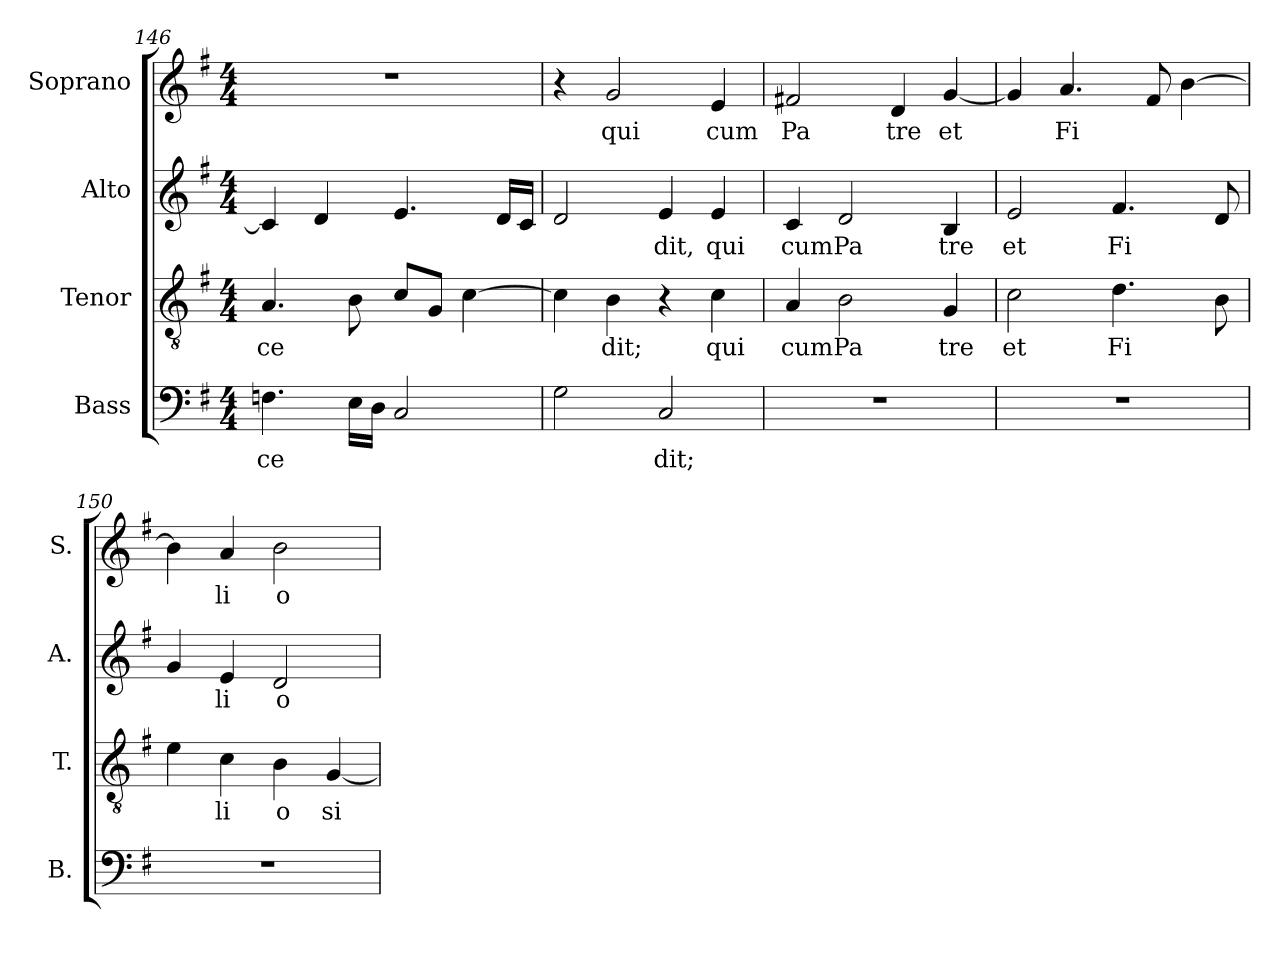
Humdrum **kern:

**kern	**text	**kern	**text	**kern	**text	**kern	**text
*part4	*part4	*part3	*part3	*part2	*part2	*part1	*part1
*staff4	*staff4	*staff3	*staff3	*staff2	*staff2	*staff1	*staff1
*I"Bass	*	*I"Tenor	*	*I"Alto	*	*I"Soprano	*
*I'B.	*	*I'T.	*	*I'A.	*	*I'S.	*
*clefF4	*	*clefGv2	*	*clefG2	*	*clefG2	*
*	*	*ITrd7c12	*	*	*	*	*
*k[f#]	*	*k[f#]	*	*k[f#]	*	*k[f#]	*
*G:	*	*G:	*	*G:	*	*G:	*
*M4/4	*	*M4/4	*	*M4/4	*	*M4/4	*
=146	=146	=146	=146	=146	=146	=146	=146
!	!LO:LY:b:color=#000000	!	!	!	!	!	!
!	!	!	!LO:LY:b:color=#000000	!	!	!	!
4.Fni\	ce	4.AAi/	ce	4ci/]	.	1r	.
.	.	.	.	4di/	.	.	.
16Ei\LL	.	8BBi\	.	.	.	.	.
16Di\JJ	.	.	.	.	.	.	.
2Ci/	.	8Ci/L	.	4.ei/	.	.	.
.	.	8GGi/J	.	.	.	.	.
.	.	[4Ci\	.	.	.	.	.
.	.	.	.	16di/LL	.	.	.
.	.	.	.	16ci/JJ	.	.	.
=147	=147	=147	=147	=147	=147	=147	=147
2Gi\	.	4Ci\]	.	2di/	.	4r	.
!	!	!	!LO:LY:b:color=#000000	!	!	!	!
!	!	!	!	!	!	!	!LO:LY:b:color=#000000
.	.	4BBi\	dit;	.	.	2gi/	qui
!	!LO:LY:b:color=#000000	!	!	!	!	!	!
!	!	!	!	!	!LO:LY:b:color=#000000	!	!
2Ci/	dit;	4r	.	4ei/	dit,	.	.
!	!	!	!LO:LY:b:color=#000000	!	!	!	!
!	!	!	!	!	!LO:LY:b:color=#000000	!	!
!	!	!	!	!	!	!	!LO:LY:b:color=#000000
.	.	4Ci\	qui	4ei/	qui	4ei/	cum
=148	=148	=148	=148	=148	=148	=148	=148
!	!	!	!LO:LY:b:color=#000000	!	!	!	!
!	!	!	!	!	!LO:LY:b:color=#000000	!	!
!	!	!	!	!	!	!	!LO:LY:b:color=#000000
1r	.	4AAi/	cum	4ci/	cum	2f#Xi/	Pa
!	!	!	!LO:LY:b:color=#000000	!	!	!	!
!	!	!	!	!	!LO:LY:b:color=#000000	!	!
.	.	2BBi\	Pa	2di/	Pa	.	.
!	!	!	!	!	!	!	!LO:LY:b:color=#000000
.	.	.	.	.	.	4di/	tre
!	!	!	!LO:LY:b:color=#000000	!	!	!	!
!	!	!	!	!	!LO:LY:b:color=#000000	!	!
!	!	!	!	!	!	!	!LO:LY:b:color=#000000
.	.	4GGi/	tre	4Bi/	tre	[4gi/	et
!!LO:LB:g=z
=149	=149	=149	=149	=149	=149	=149	=149
!	!	!	!LO:LY:b:color=#000000	!	!	!	!
!	!	!	!	!	!LO:LY:b:color=#000000	!	!
1r	.	2Ci\	et	2ei/	et	4gi/]	.
!	!	!	!	!	!	!	!LO:LY:b:color=#000000
.	.	.	.	.	.	4.ai/	Fi
!	!	!	!LO:LY:b:color=#000000	!	!	!	!
!	!	!	!	!	!LO:LY:b:color=#000000	!	!
.	.	4.Di\	Fi	4.f#i/	Fi	.	.
.	.	.	.	.	.	8f#i/	.
.	.	.	.	.	.	[4bi\	.
.	.	8BBi\	.	8di/	.	.	.
=150	=150	=150	=150	=150	=150	=150	=150
1r	.	4Ei\	.	4gi/	.	4bi\]	.
!	!	!	!LO:LY:b:color=#000000	!	!	!	!
!	!	!	!	!	!LO:LY:b:color=#000000	!	!
!	!	!	!	!	!	!	!LO:LY:b:color=#000000
.	.	4Ci\	li	4ei/	li	4ai/	li
!	!	!	!LO:LY:b:color=#000000	!	!	!	!
!	!	!	!	!	!LO:LY:b:color=#000000	!	!
!	!	!	!	!	!	!	!LO:LY:b:color=#000000
.	.	4BBi\	o	2di/	o	2bi\	o
!	!	!	!LO:LY:b:color=#000000	!	!	!	!
.	.	[4GGi/	si	.	.	.	.
=	=	=	=	=	=	=	=
*-	*-	*-	*-	*-	*-	*-	*-
